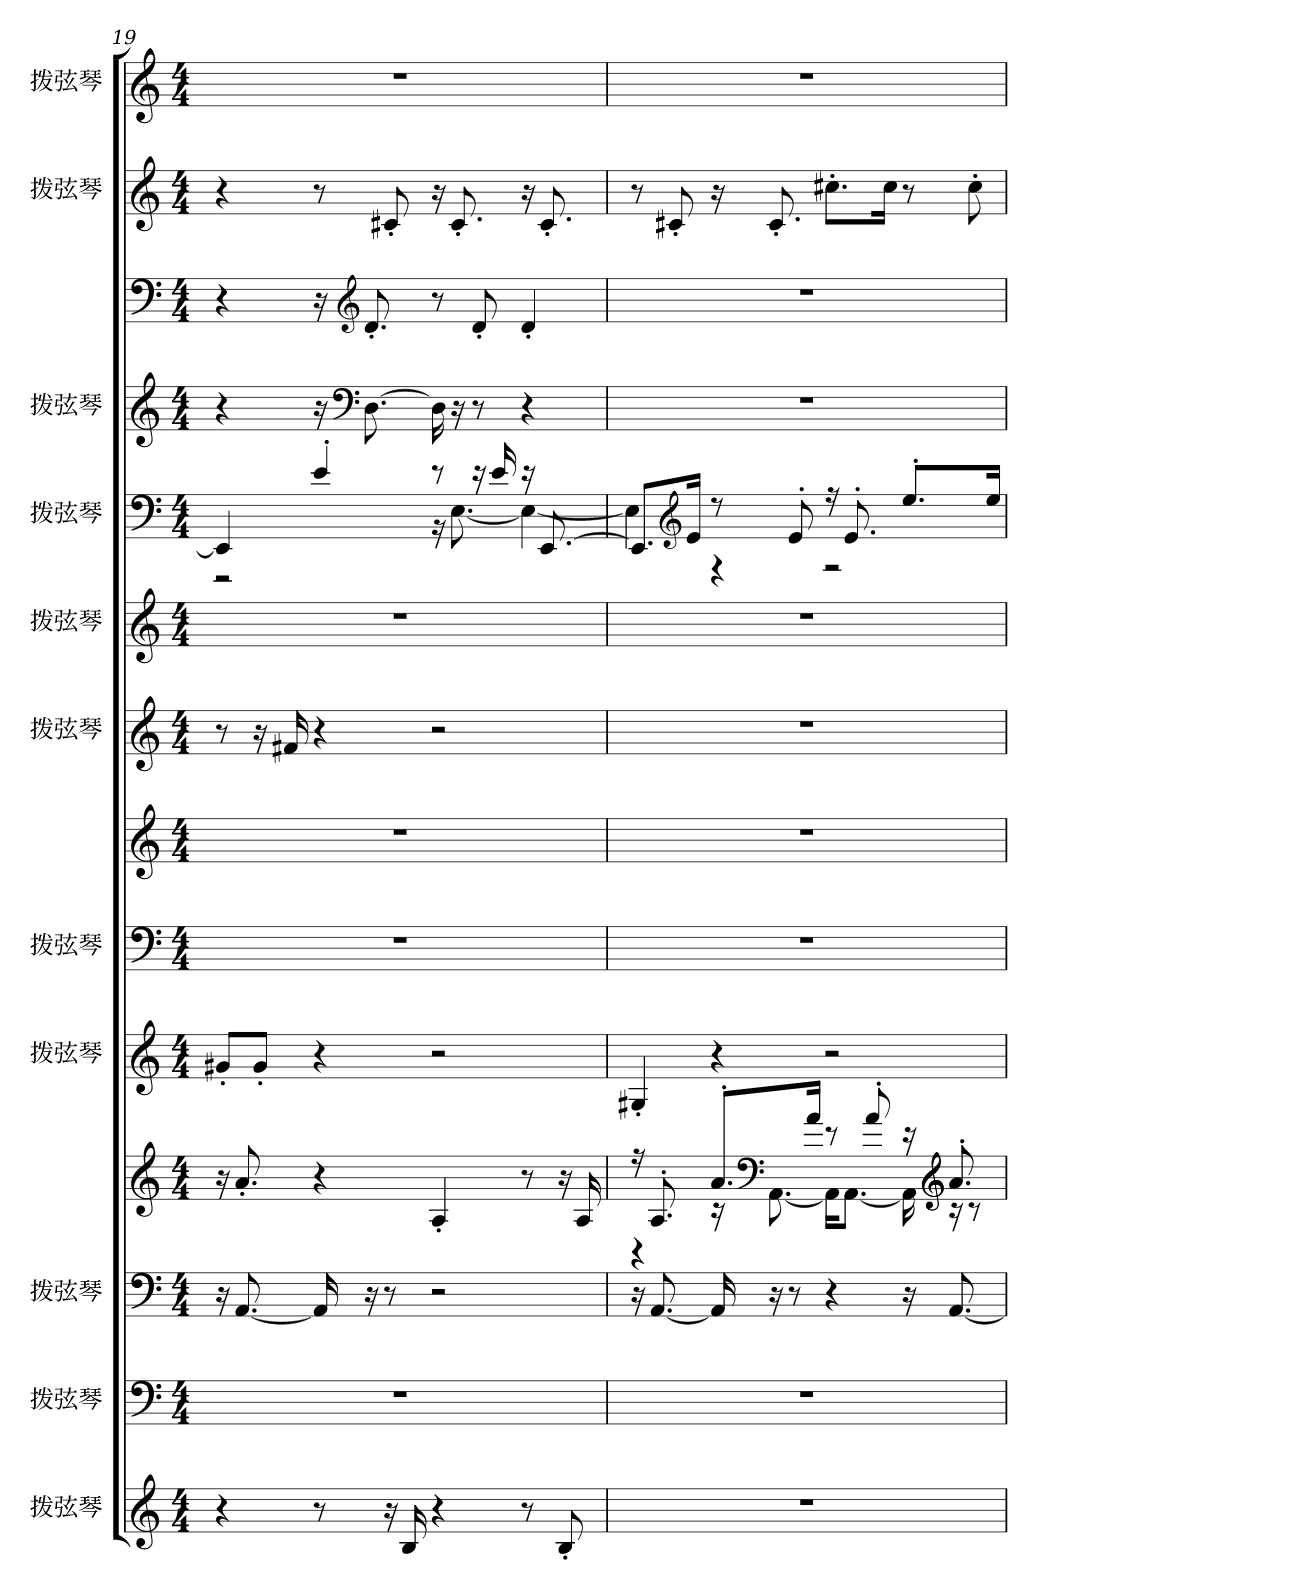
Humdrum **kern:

**kern	**kern	**kern	**kern	**kern	**kern	**kern	**kern	**kern	**kern	**kern	**kern	**kern	**kern
*part11	*part10	*part9	*part9	*part8	*part7	*part7	*part6	*part5	*part4	*part3	*part3	*part2	*part1
*staff14	*staff13	*staff12	*staff11	*staff10	*staff9	*staff8	*staff7	*staff6	*staff5	*staff4	*staff3	*staff2	*staff1
*I"拨弦琴	*I"拨弦琴	*I"拨弦琴	*	*I"拨弦琴	*I"拨弦琴	*	*I"拨弦琴	*I"拨弦琴	*I"拨弦琴	*I"拨弦琴	*	*I"拨弦琴	*I"拨弦琴
!!LO:PB:g=z
*clefG2	*clefF4	*clefF4	*clefG2	*clefG2	*clefF4	*clefG2	*clefG2	*clefG2	*clefF4	*clefG2	*clefF4	*clefG2	*clefG2
*k[]	*k[]	*k[]	*k[]	*k[]	*k[]	*k[]	*k[]	*k[]	*k[]	*k[]	*k[]	*k[]	*k[]
*M4/4	*M4/4	*M4/4	*M4/4	*M4/4	*M4/4	*M4/4	*M4/4	*M4/4	*M4/4	*M4/4	*M4/4	*M4/4	*M4/4
=19	=19	=19	=19	=19	=19	=19	=19	=19	=19	=19	=19	=19	=19
*	*	*	*	*	*	*	*	*	*^	*	*	*	*
4r	1r	16r	16r	8g#X'/L	1r	1r	8r	1r	4EE/]	2r	4r	4r	4r	1r
.	.	[8.AA/	8.a'/	.	.	.	.	.	.	.	.	.	.	.
.	.	.	.	8g#'/J	.	.	16r	.	.	.	.	.	.	.
.	.	.	.	.	.	.	16f#X/	.	.	.	.	.	.	.
8r	.	16AA/]	4r	4r	.	.	4r	.	4e'/	.	16r	16r	8r	.
*	*	*	*	*	*	*	*	*	*	*	*clefF4	*clefG2	*	*
.	.	16r	.	.	.	.	.	.	.	.	[8.D\	8.d'/	.	.
16r	.	8r	.	.	.	.	.	.	.	.	.	.	8c#X'/	.
16B/	.	.	.	.	.	.	.	.	.	.	.	.	.	.
4r	.	2r	4A'/	2r	.	.	2r	.	8r	16r	16D\]	8r	16r	.
.	.	.	.	.	.	.	.	.	.	[8.E\	16r	.	8.c#'/	.
.	.	.	.	.	.	.	.	.	16r	.	8r	8d'/	.	.
.	.	.	.	.	.	.	.	.	16e/	.	.	.	.	.
8r	.	.	8r	.	.	.	.	.	16r	4E\_	4r	4d'/	16r	.
.	.	.	.	.	.	.	.	.	[8.EE/	.	.	.	8.c#'/	.
8B'/	.	.	16r	.	.	.	.	.	.	.	.	.	.	.
.	.	.	16A/	.	.	.	.	.	.	.	.	.	.	.
=20	=20	=20	=20	=20	=20	=20	=20	=20	=20	=20	=20	=20	=20	=20
*	*	*	*^	*	*	*	*	*	*	*	*	*	*	*
1r	1r	16r	16r	4r	4G#X'/	1r	1r	1r	1r	8.EE/L]	4E\]	1r	1r	8r	1r
.	.	[8.AA/	8.A'/	.	.	.	.	.	.	.	.	.	.	.	.
.	.	.	.	.	.	.	.	.	.	.	.	.	.	8c#X'/	.
*	*	*	*	*	*	*	*	*	*	*clefG2	*	*	*	*	*
.	.	.	.	.	.	.	.	.	.	16e/Jk	.	.	.	.	.
.	.	16AA/]	8.a'/L	16r	4r	.	.	.	.	8r	4r	.	.	16r	.
*	*	*	*clefF4	*	*	*	*	*	*	*	*	*	*	*	*
.	.	16r	.	[8.AA\	.	.	.	.	.	.	.	.	.	8.c#'/	.
.	.	8r	.	.	.	.	.	.	.	8e'/	.	.	.	.	.
.	.	.	16a/Jk	.	.	.	.	.	.	.	.	.	.	.	.
.	.	4r	8r	16AA\KL]	2r	.	.	.	.	16r	2r	.	.	8.cc#X'\L	.
.	.	.	.	[8.AA\J	.	.	.	.	.	8.e'/	.	.	.	.	.
.	.	.	8a'/	.	.	.	.	.	.	.	.	.	.	.	.
.	.	.	.	.	.	.	.	.	.	.	.	.	.	16cc#\Jk	.
.	.	16r	16r	16AA\]	.	.	.	.	.	8.ee'/L	.	.	.	8r	.
*	*	*	*clefG2	*	*	*	*	*	*	*	*	*	*	*	*
.	.	[8.AA/	8.a'/	16r	.	.	.	.	.	.	.	.	.	.	.
.	.	.	.	8r	.	.	.	.	.	.	.	.	.	8cc#'\	.
.	.	.	.	.	.	.	.	.	.	16ee/Jk	.	.	.	.	.
*	*	*	*v	*v	*	*	*	*	*	*v	*v	*	*	*	*
=	=	=	=	=	=	=	=	=	=	=	=	=	=
*-	*-	*-	*-	*-	*-	*-	*-	*-	*-	*-	*-	*-	*-
